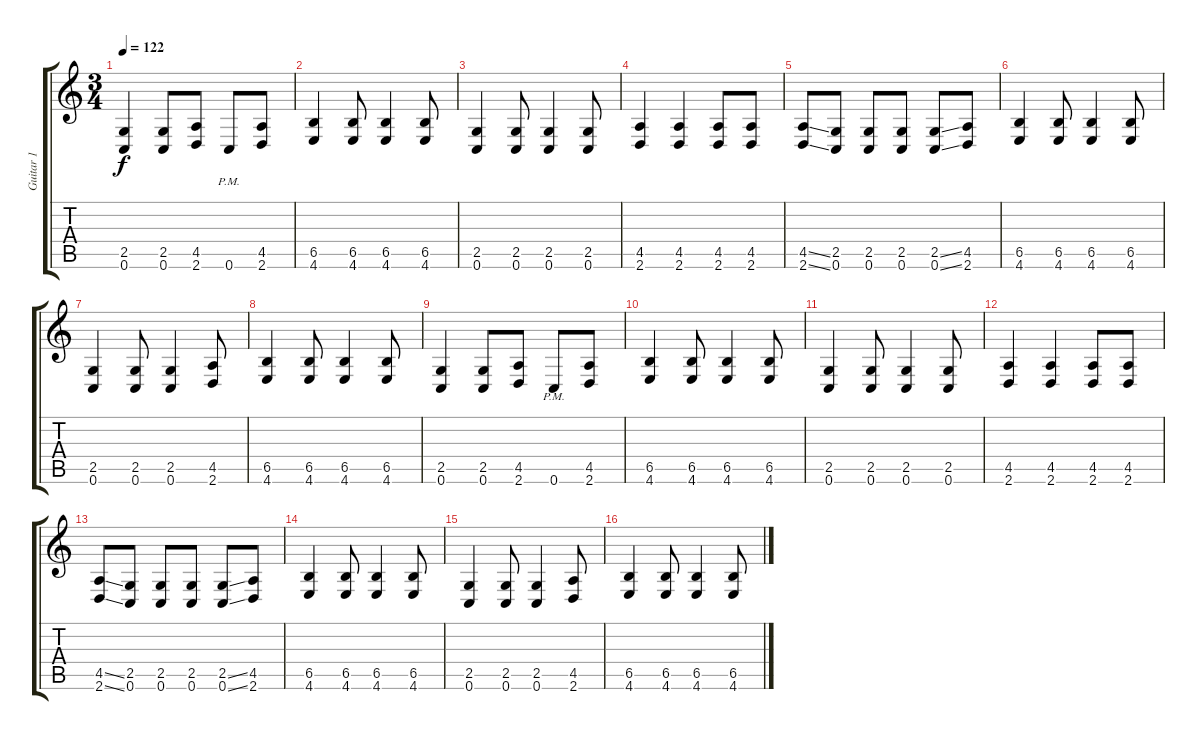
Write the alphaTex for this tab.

\track ("Guitar 1" "Guitar 1") {instrument distortionguitar}
\staff {score tabs}
\tuning (C4 G3 Eb3 Bb2 F2 C2) {hide}
\ts (3 4)
\tempo 122
\clef g2
\ks c
(2.5 0.6).4{dy f} (2.5 0.6).8 (4.5 2.6).8 0.6{pm}.8 (4.5 2.6).8 |
(6.5 4.6).4 (6.5 4.6).8 (6.5 4.6).4 (6.5 4.6).8 |
(2.5 0.6).4 (2.5 0.6).8 (2.5 0.6).4 (2.5 0.6).8 |
(4.5 2.6).4 (4.5 2.6).4 (4.5 2.6).8 (4.5 2.6).8 |
(4.5{ss} 2.6{ss}).8 (2.5 0.6).8 (2.5 0.6).8 (2.5 0.6).8 (2.5{ss} 0.6{ss}).8 (4.5 2.6).8 |
\section ("" "")
(6.5 4.6).4 (6.5 4.6).8 (6.5 4.6).4 (6.5 4.6).8 |
(2.5 0.6).4 (2.5 0.6).8 (2.5 0.6).4 (4.5 2.6).8 |
(6.5 4.6).4 (6.5 4.6).8 (6.5 4.6).4 (6.5 4.6).8 |
(2.5 0.6).4 (2.5 0.6).8 (4.5 2.6).8 0.6{pm}.8 (4.5 2.6).8 |
(6.5 4.6).4 (6.5 4.6).8 (6.5 4.6).4 (6.5 4.6).8 |
(2.5 0.6).4 (2.5 0.6).8 (2.5 0.6).4 (2.5 0.6).8 |
(4.5 2.6).4 (4.5 2.6).4 (4.5 2.6).8 (4.5 2.6).8 |
(4.5{ss} 2.6{ss}).8 (2.5 0.6).8 (2.5 0.6).8 (2.5 0.6).8 (2.5{ss} 0.6{ss}).8 (4.5 2.6).8 |
(6.5 4.6).4 (6.5 4.6).8 (6.5 4.6).4 (6.5 4.6).8 |
(2.5 0.6).4 (2.5 0.6).8 (2.5 0.6).4 (4.5 2.6).8 |
(6.5 4.6).4 (6.5 4.6).8 (6.5 4.6).4 (6.5 4.6).8
